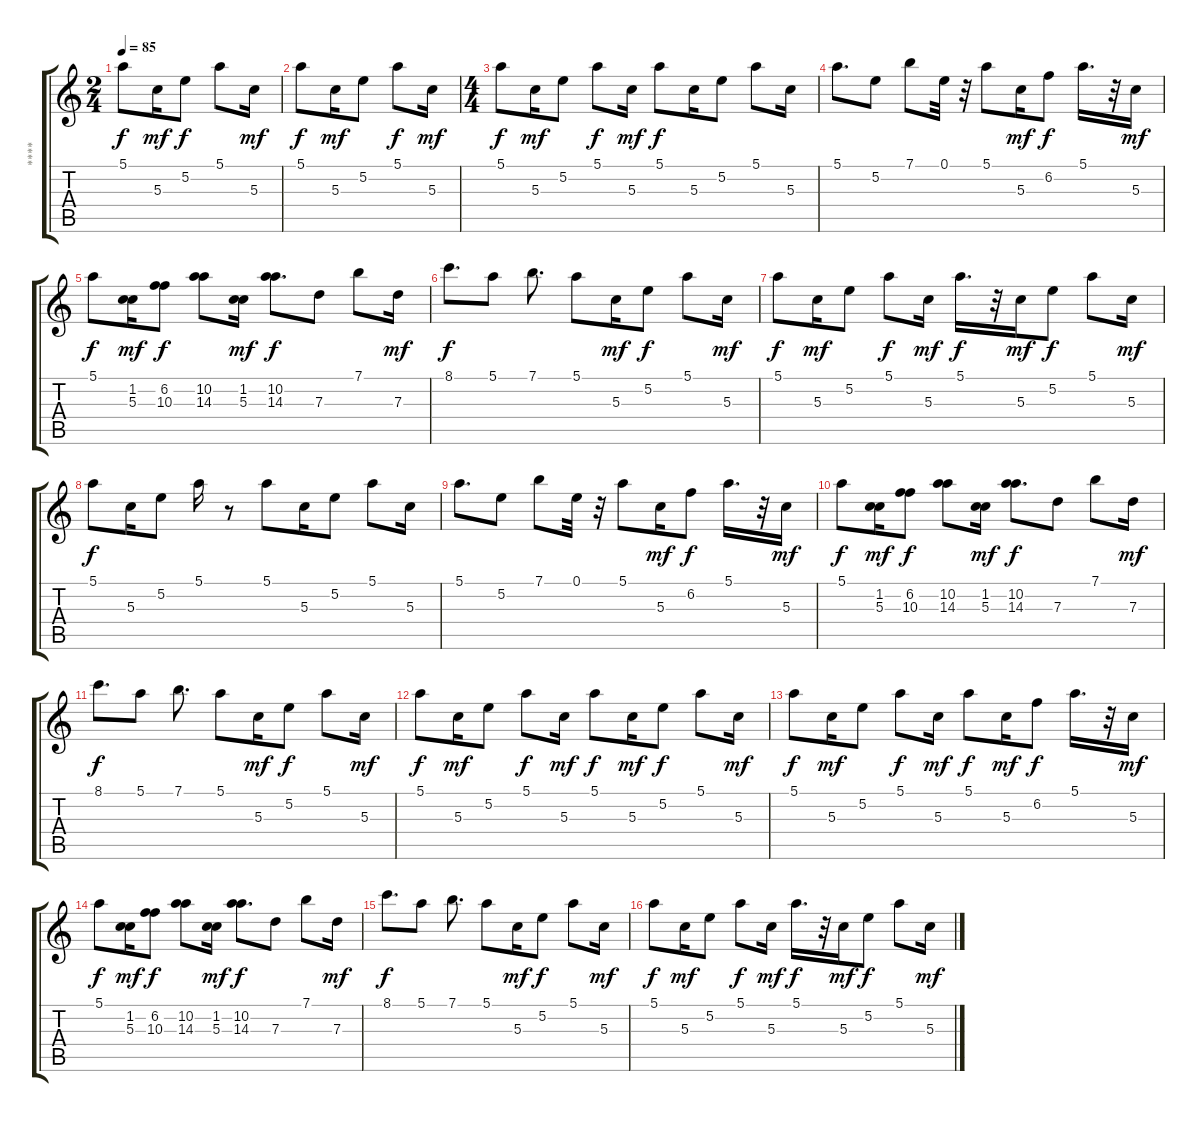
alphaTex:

\track ("**** " "**** ") {instrument acousticguitarsteel}
\staff {score tabs}
\tuning (E4 B3 G3 D3 A2 E2) {hide}
\ts (2 4)
\tempo 85
\clef g2
\ks c
5.1.8{dy f} 5.3.16{dy mf} 5.2.8{dy f} 5.1.8 5.3.16{dy mf} |
5.1.8{dy f} 5.3.16{dy mf} 5.2.8 5.1.8{dy f} 5.3.16{dy mf} |
\ts (4 4)
5.1.8{dy f} 5.3.16{dy mf} 5.2.8 5.1.8{dy f} 5.3.16{dy mf} 5.1.8{dy f} 5.3.16 5.2.8 5.1.8 5.3.16 |
5.1.8{d} 5.2.8 7.1.8 0.1.32 r.32 5.1.8 5.3.16{dy mf} 6.2.8{dy f} 5.1.16{d} r.32 5.3.16{dy mf} |
5.1.8{dy f} (1.2 5.3).16{dy mf} (6.2 10.3).8{dy f} (10.2 14.3).8 (1.2 5.3).16{dy mf} (10.2 14.3).8{d dy f} 7.3.8 7.1.8 7.3.16{dy mf} |
8.1.8{d dy f} 5.1.8 7.1.8{d} 5.1.8 5.3.16{dy mf} 5.2.8{dy f} 5.1.8 5.3.16{dy mf} |
5.1.8{dy f} 5.3.16{dy mf} 5.2.8 5.1.8{dy f} 5.3.16{dy mf} 5.1.16{d dy f} r.32 5.3.16{dy mf} 5.2.8{dy f} 5.1.8 5.3.16{dy mf} |
5.1.8{dy f} 5.3.16 5.2.8 5.1.16 r.8 5.1.8 5.3.16 5.2.8 5.1.8 5.3.16 |
5.1.8{d} 5.2.8 7.1.8 0.1.32 r.32 5.1.8 5.3.16{dy mf} 6.2.8{dy f} 5.1.16{d} r.32 5.3.16{dy mf} |
5.1.8{dy f} (1.2 5.3).16{dy mf} (6.2 10.3).8{dy f} (10.2 14.3).8 (1.2 5.3).16{dy mf} (10.2 14.3).8{d dy f} 7.3.8 7.1.8 7.3.16{dy mf} |
8.1.8{d dy f} 5.1.8 7.1.8{d} 5.1.8 5.3.16{dy mf} 5.2.8{dy f} 5.1.8 5.3.16{dy mf} |
5.1.8{dy f} 5.3.16{dy mf} 5.2.8 5.1.8{dy f} 5.3.16{dy mf} 5.1.8{dy f} 5.3.16{dy mf} 5.2.8{dy f} 5.1.8 5.3.16{dy mf} |
5.1.8{dy f} 5.3.16{dy mf} 5.2.8 5.1.8{dy f} 5.3.16{dy mf} 5.1.8{dy f} 5.3.16{dy mf} 6.2.8{dy f} 5.1.16{d} r.32 5.3.16{dy mf} |
5.1.8{dy f} (1.2 5.3).16{dy mf} (6.2 10.3).8{dy f} (10.2 14.3).8 (1.2 5.3).16{dy mf} (10.2 14.3).8{d dy f} 7.3.8 7.1.8 7.3.16{dy mf} |
8.1.8{d dy f} 5.1.8 7.1.8{d} 5.1.8 5.3.16{dy mf} 5.2.8{dy f} 5.1.8 5.3.16{dy mf} |
5.1.8{dy f} 5.3.16{dy mf} 5.2.8 5.1.8{dy f} 5.3.16{dy mf} 5.1.16{d dy f} r.32 5.3.16{dy mf} 5.2.8{dy f} 5.1.8 5.3.16{dy mf}
